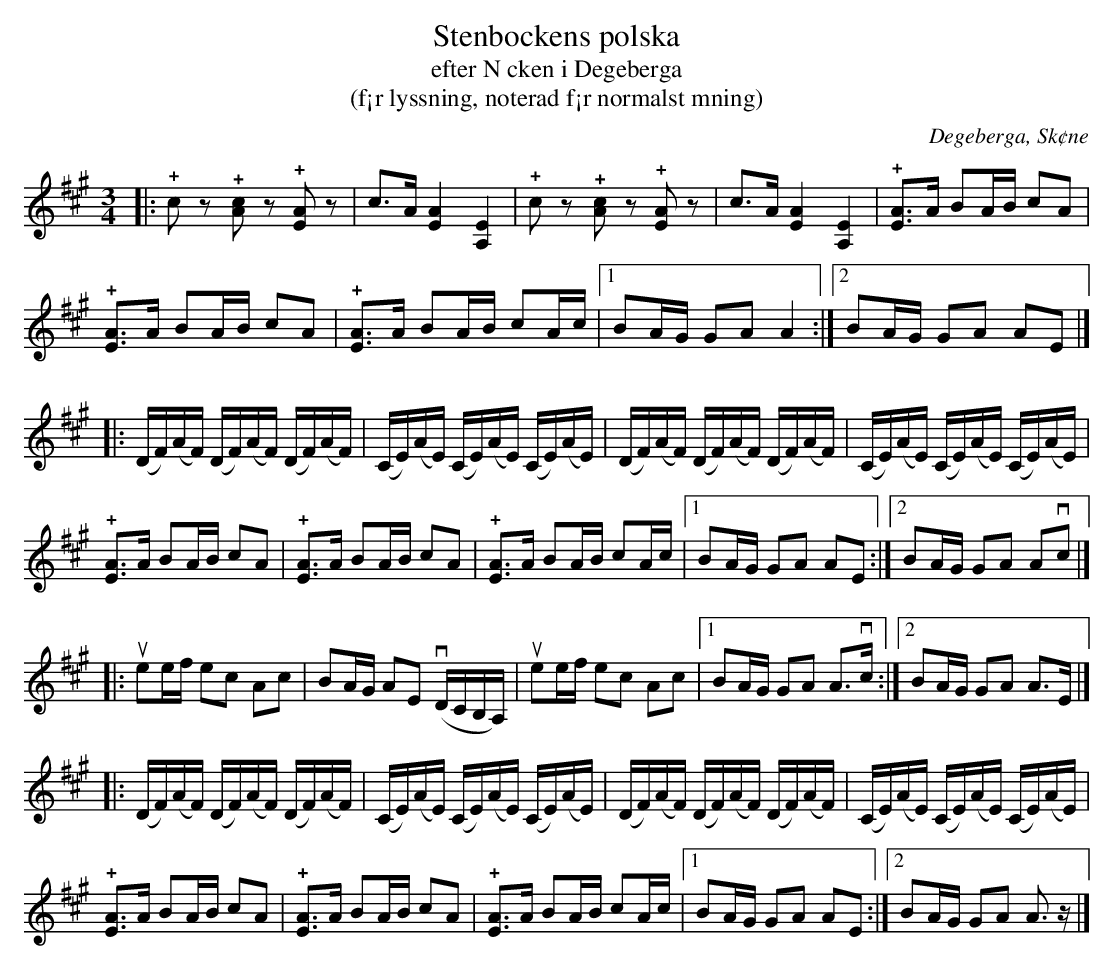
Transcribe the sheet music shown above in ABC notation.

X:1
T:Stenbockens polska
T:efter N cken i Degeberga
T:(f¡r lyssning, noterad f¡r normalst mning)
O:Degeberga, Sk¢ne
M:3/4
L:1/4
Q:110
K:A
[L:1/8]|: !+!cz !+![Ac]z !+![EA]z | c>A [EA]2 [A,E]2 | !+!cz !+![Ac]z !+![EA]z | c>A [EA]2 [A,E]2 | !+![EA]>A BA/B/ cA |
 !+![EA]>A BA/B/ cA | !+![EA]>A BA/B/ cA/c/ |1 BA/G/ GA A2 :|2 BA/G/ GA AE |]
[L:1/16]|: (DF)(AF) (DF)(AF) (DF)(AF) | (CE)(AE) (CE)(AE) (CE)(AE) | (DF)(AF) (DF)(AF) (DF)(AF) | (CE)(AE) (CE)(AE) (CE)(AE) |
[L:1/8] !+![EA]>A BA/B/ cA | !+![EA]>A BA/B/ cA | !+![EA]>A BA/B/ cA/c/ |1 BA/G/ GA AE :|2 BA/G/ GA Avc |]
[L:1/8] |: uee/f/ ec Ac | BA/G/ AE v(D/C/B,/A,/) | uee/f/ ec Ac |1 BA/G/ GA A>vc :|2 BA/G/ GA A>E |]
[L:1/16]|: (DF)(AF) (DF)(AF) (DF)(AF) | (CE)(AE) (CE)(AE) (CE)(AE) | (DF)(AF) (DF)(AF) (DF)(AF) | (CE)(AE) (CE)(AE) (CE)(AE) |
[L:1/8] !+![EA]>A BA/B/ cA | !+![EA]>A BA/B/ cA | !+![EA]>A BA/B/ cA/c/ |1 BA/G/ GA AE :|2 BA/G/ GA A>z |]
